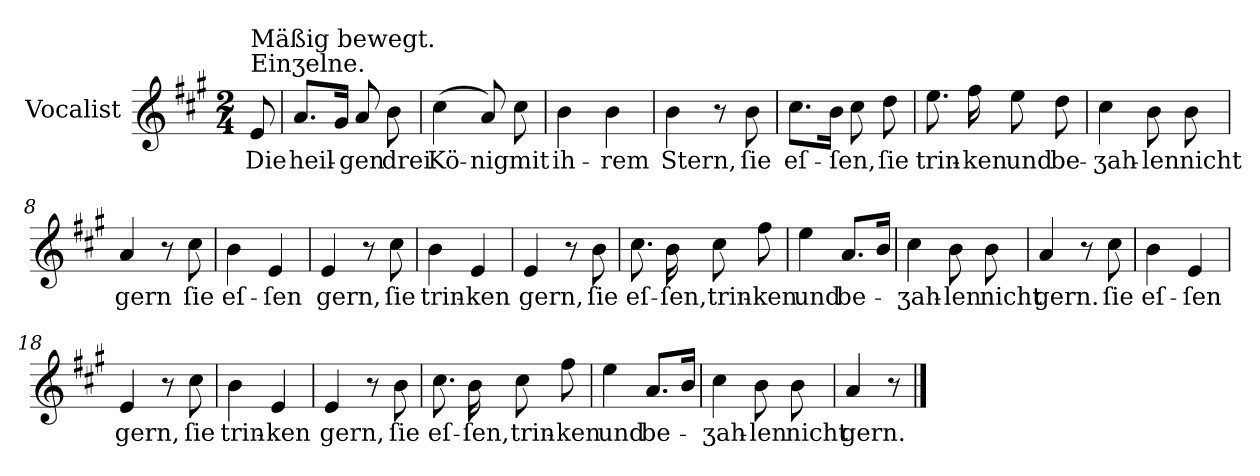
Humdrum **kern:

**kern	**text
*part1	*part1
*staff1	*staff1
*I"Vocalist	*
*clefG2	*
*k[f#c#g#]	*
*A:	*
*M2/4	*
=	=
!LO:TX:a:t=Einʒelne.	!
!LO:TX:a:t=Mäßig bewegt.	!
8e	Die
=1	=1
8.aL	heil-
16g#Jk	.
8a	-gen
8b	drei
=2	=2
(4cc#	Kö-
8a)	-nig
8cc#	mit
=3	=3
4b	ih-
4b	-rem
=4	=4
4b	Stern,
8r	.
8b	ſie
=5	=5
8.cc#L	eſ-
16bJk	.
8cc#	-ſen,
8dd	ſie
=6	=6
8.ee	trin-
16ff#	-ken
8ee	und
8dd	be-
=7	=7
4cc#	-ʒah-
8b	-len
8b	nicht
=8	=8
4a	gern
8r	.
8cc#	ſie
=9	=9
4b	eſ-
4e	-ſen
=10	=10
4e	gern,
8r	.
8cc#	ſie
=11	=11
4b	trin-
4e	-ken
=12	=12
4e	gern,
8r	.
8b	ſie
=13	=13
8.cc#	eſ-
16b	-ſen,
8cc#	trin-
8ff#	-ken
=14	=14
4ee	und
8.aL	be-
16bJk	.
=15	=15
4cc#	-ʒah-
8b	-len
8b	nicht
=16	=16
4a	gern.
8r	.
8cc#	ſie
=17	=17
4b	eſ-
4e	-ſen
=18	=18
4e	gern,
8r	.
8cc#	ſie
=19	=19
4b	trin-
4e	-ken
=20	=20
4e	gern,
8r	.
8b	ſie
=21	=21
8.cc#	eſ-
16b	-ſen,
8cc#	trin-
8ff#	-ken
=22	=22
4ee	und
8.aL	be-
16bJk	.
=23	=23
4cc#	-ʒah-
8b	-len
8b	nicht
=24	=24
4a	gern.
8r	.
==	==
*-	*-
